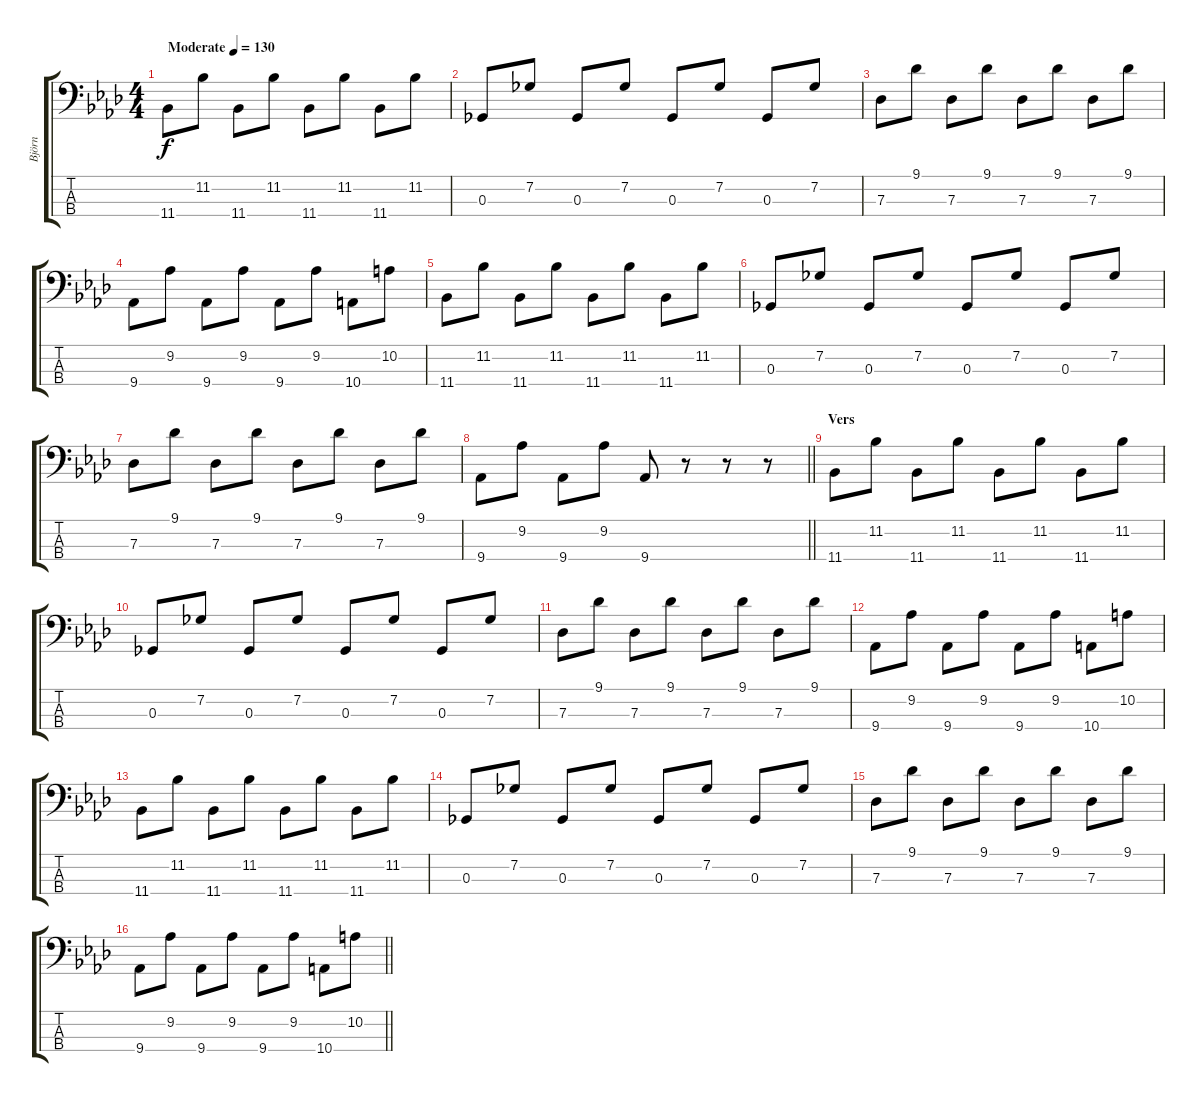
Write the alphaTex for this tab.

\track ("Björn" "Björn") {instrument electricbasspick}
\staff {score tabs}
\tuning (E2 B1 Gb1 B0) {hide}
\ts (4 4)
\tempo (130 "Moderate")
\clef f4
\ks ab
11.4.8{dy f volume 13 balance 11 instrument electricbasspick} 11.2.8 11.4.8 11.2.8 11.4.8 11.2.8 11.4.8 11.2.8 |
0.3.8 7.2.8 0.3.8 7.2.8 0.3.8 7.2.8 0.3.8 7.2.8 |
7.3.8 9.1.8 7.3.8 9.1.8 7.3.8 9.1.8 7.3.8 9.1.8 |
9.4.8 9.2.8 9.4.8 9.2.8 9.4.8 9.2.8 10.4.8 10.2.8 |
11.4.8{volume 13 balance 11} 11.2.8 11.4.8 11.2.8 11.4.8 11.2.8 11.4.8 11.2.8 |
0.3.8 7.2.8 0.3.8 7.2.8 0.3.8 7.2.8 0.3.8 7.2.8 |
7.3.8 9.1.8 7.3.8 9.1.8 7.3.8 9.1.8 7.3.8 9.1.8 |
\barLineRight lightlight
9.4.8 9.2.8 9.4.8 9.2.8 9.4.8 r.8 r.8 r.8 |
\section ("" "Vers")
11.4.8{volume 13 balance 11} 11.2.8 11.4.8 11.2.8 11.4.8 11.2.8 11.4.8 11.2.8 |
0.3.8 7.2.8 0.3.8 7.2.8 0.3.8 7.2.8 0.3.8 7.2.8 |
7.3.8 9.1.8 7.3.8 9.1.8 7.3.8 9.1.8 7.3.8 9.1.8 |
9.4.8 9.2.8 9.4.8 9.2.8 9.4.8 9.2.8 10.4.8 10.2.8 |
11.4.8{volume 13 balance 11} 11.2.8 11.4.8 11.2.8 11.4.8 11.2.8 11.4.8 11.2.8 |
0.3.8 7.2.8 0.3.8 7.2.8 0.3.8 7.2.8 0.3.8 7.2.8 |
7.3.8 9.1.8 7.3.8 9.1.8 7.3.8 9.1.8 7.3.8 9.1.8 |
\barLineRight lightlight
9.4.8 9.2.8 9.4.8 9.2.8 9.4.8 9.2.8 10.4.8 10.2.8
